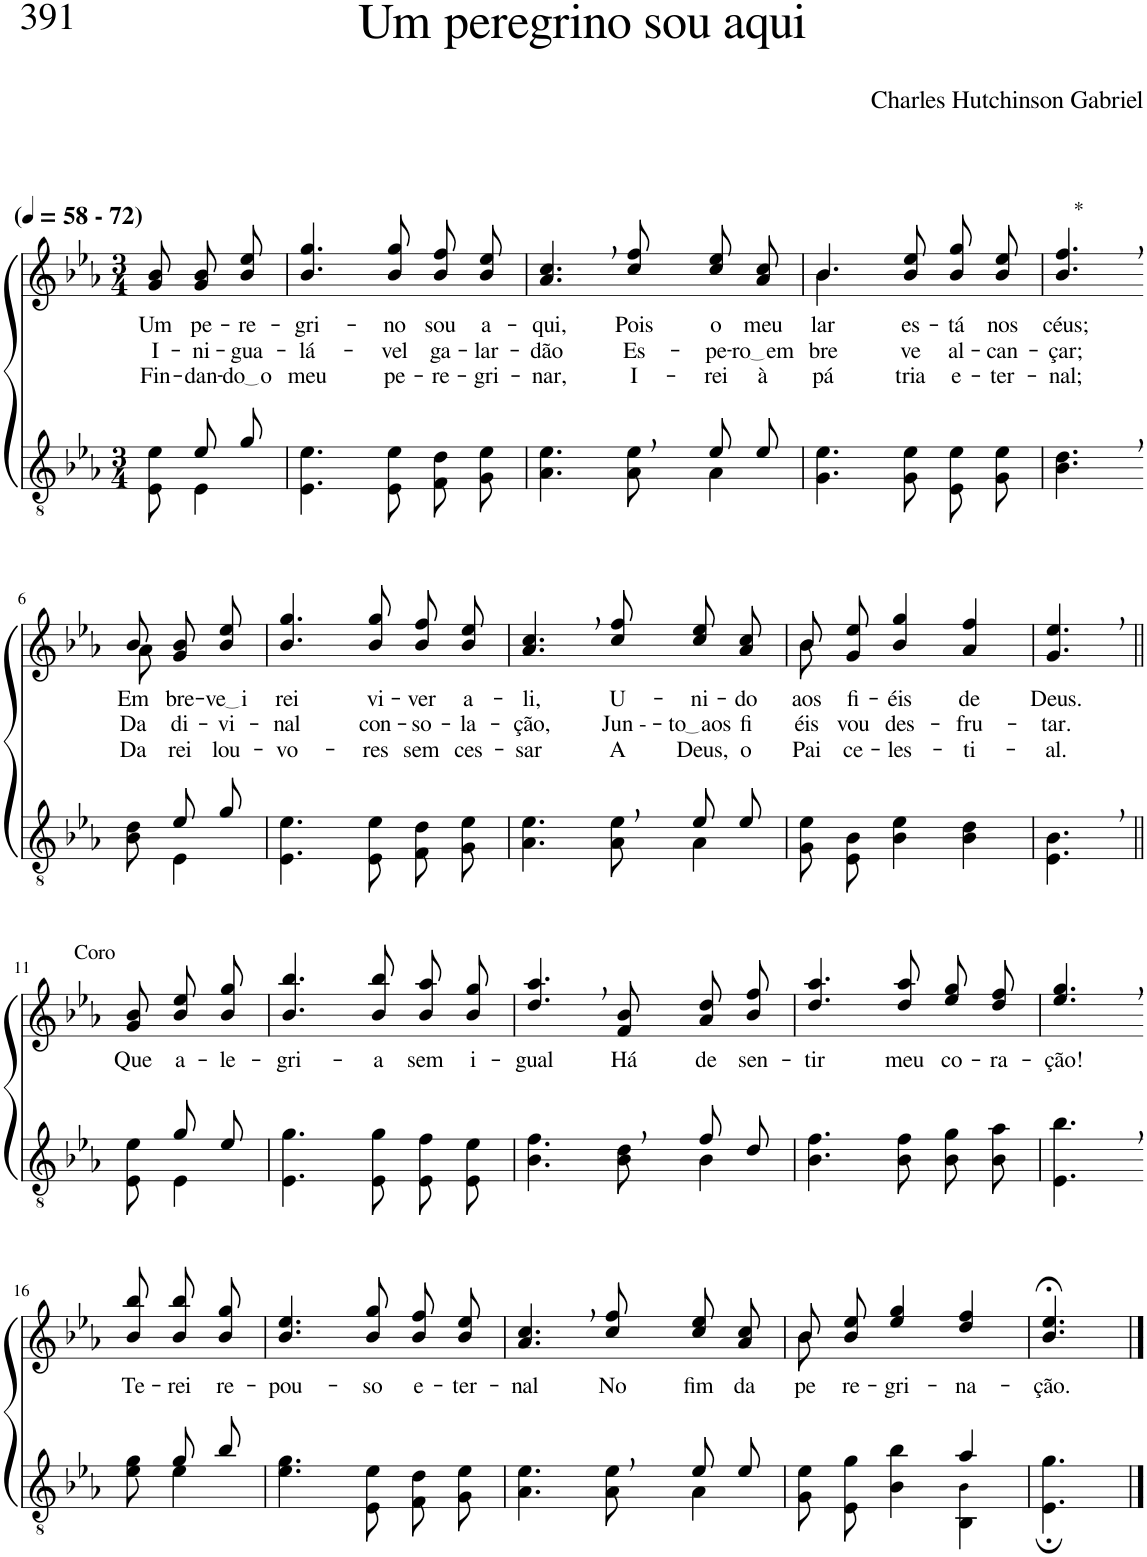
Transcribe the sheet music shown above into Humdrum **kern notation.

**kern	**kern	**text	**text	**text
*part2	*part1	*part1	*part1	*part1
*staff2	*staff1	*staff1	*staff1	*staff1
*I"Parte III e IV	*I"Parte I e II	*	*	*
*clefGv2	*clefG2	*	*	*
*Trd4c7	*Trd4c7	*	*	*
*k[b-e-a-]	*k[b-e-a-]	*	*	*
*M3/4	*M3/4	*	*	*
*MM58	*MM58	*	*	*
=1	=1	=1	=1	=1
*^	*	*	*	*
!	!	!LO:TX:a:B:t=(	!	!	!
!	!	!LO:TX:a:B:t=- 72)	!	!	!
!	!	!	!LO:LY:b	!LO:LY:b	!LO:LY:b
8ryy	8E-\ 8e-\	8g/ 8b-/	Um	I-	Fin-
!	!	!	!LO:LY:b	!LO:LY:b	!LO:LY:b
8e-/L	4E-\	8g\ 8b-\L	pe-	-ni-	-dan-
!	!	!	!LO:LY:b	!LO:LY:b	!LO:LY:b
8g/J	.	8b-\ 8ee-\J	-re-	-gua-	do o
*v	*v	*	*	*	*
=2	=2	=2	=2	=2
!	!	!LO:LY:b	!LO:LY:b	!LO:LY:b
4.E-\ 4.e-\	4.b-/ 4.gg/	-gri-	-lá-	meu
!	!	!LO:LY:b	!LO:LY:b	!LO:LY:b
8E-\ 8e-\	8b-/ 8gg/	-no	-vel	pe-
!	!	!LO:LY:b	!LO:LY:b	!LO:LY:b
8F\ 8d\L	8b-\ 8ff\L	sou	ga-	-re-
!	!	!LO:LY:b	!LO:LY:b	!LO:LY:b
8G\ 8e-\J	8b-\ 8ee-\J	a-	-lar-	-gri-
=3	=3	=3	=3	=3
*^	*	*	*	*
!	!	!	!LO:LY:b	!LO:LY:b	!LO:LY:b
2ryy	4.A-\ 4.e-\	4.a-/, 4.cc/,	-qui,	-dão	-nar,
!	!	!	!LO:LY:b	!LO:LY:b	!LO:LY:b
.	8A-\ 8e-\	8cc/ 8ff/	Pois	Es-	I-
!	!	!	!LO:LY:b	!LO:LY:b	!LO:LY:b
8e-/L	4A-\	8cc\ 8ee-\L	o	-pe-	-rei
!	!	!	!LO:LY:b	!LO:LY:b	!LO:LY:b
8e-/J	.	8a-\ 8cc\J	meu	ro em	à
*v	*v	*	*	*	*
=4	=4	=4	=4	=4
*	*^	*	*	*
!	!	!	!LO:LY:b	!LO:LY:b	!LO:LY:b
4.G\ 4.e-\	4.b-/	4.b-\	lar	bre-	pá-
!	!	!	!LO:LY:b	!LO:LY:b	!LO:LY:b
8G\ 8e-\	8b-/ 8ee-/	4.ryy	es-	-ve	-tria
!	!	!	!LO:LY:b	!LO:LY:b	!LO:LY:b
8E-/ 8e-/L	8b-\ 8gg\L	.	-tá	al-	e-
!	!	!	!LO:LY:b	!LO:LY:b	!LO:LY:b
8G/ 8e-/J	8b-\ 8ee-\J	.	nos	-can-	-ter-
*	*v	*v	*	*	*
=5	=5	=5	=5	=5
!	!LO:TX:a:t=*	!	!	!
!	!	!LO:LY:b	!LO:LY:b	!LO:LY:b
4.B-\, 4.d\,	4.b-/, 4.ff/,	céus;	-çar;	-nal;
!!LO:LB:g=z
=6-	=6-	=6-	=6-	=6-
*^	*^	*	*	*
!	!	!	!	!LO:LY:b	!LO:LY:b	!LO:LY:b
8ryy	8B-\ 8d\	8b-/	8a-\	Em	Da	Da-
!	!	!	!	!LO:LY:b	!LO:LY:b	!LO:LY:b
8e-/L	4E-\	8g\ 8b-\L	4ryy	bre-	di-	-rei
!	!	!	!	!LO:LY:b	!LO:LY:b	!LO:LY:b
8g/J	.	8b-\ 8ee-\J	.	ve i	-vi-	lou-
*v	*v	*	*	*	*	*
*	*v	*v	*	*	*
=7	=7	=7	=7	=7
!	!	!LO:LY:b	!LO:LY:b	!LO:LY:b
4.E-\ 4.e-\	4.b-/ 4.gg/	rei	-nal	-vo-
!	!	!LO:LY:b	!LO:LY:b	!LO:LY:b
8E-\ 8e-\	8b-/ 8gg/	vi-	con-	-res
!	!	!LO:LY:b	!LO:LY:b	!LO:LY:b
8F\ 8d\L	8b-\ 8ff\L	-ver	-so-	sem
!	!	!LO:LY:b	!LO:LY:b	!LO:LY:b
8G\ 8e-\J	8b-\ 8ee-\J	a-	-la-	ces-
=8	=8	=8	=8	=8
*^	*	*	*	*
!	!	!	!LO:LY:b	!LO:LY:b	!LO:LY:b
2ryy	4.A-\ 4.e-\	4.a-/, 4.cc/,	-li,	-ção,	-sar
!	!	!	!LO:LY:b	!LO:LY:b	!LO:LY:b
.	8A-\ 8e-\	8cc/ 8ff/	U-	Jun --	A
!	!	!	!LO:LY:b	!LO:LY:b	!LO:LY:b
8e-/L	4A-\	8cc\ 8ee-\L	-ni-	to aos	Deus,
!	!	!	!LO:LY:b	!LO:LY:b	!LO:LY:b
8e-/J	.	8a-\ 8cc\J	-do	fi-	o
*v	*v	*	*	*	*
=9	=9	=9	=9	=9
*	*^	*	*	*
!	!	!	!LO:LY:b	!LO:LY:b	!LO:LY:b
8G/ 8e-/L	8b-\L	8b-\	aos	-éis	Pai
!	!	!	!LO:LY:b	!LO:LY:b	!LO:LY:b
8E-/ 8B-/J	8g\ 8ee-\J	2ryy	fi-	vou	ce-
!	!	!	!LO:LY:b	!LO:LY:b	!LO:LY:b
4B-\ 4e-\	4b-/ 4gg/	.	-éis	des-	-les-
!	!	!	!LO:LY:b	!LO:LY:b	!LO:LY:b
4B-\ 4d\	4a-/ 4ff/	.	de	-fru-	-ti-
.	.	8ryy	.	.	.
=10	=10	=10	=10	=10	=10
!	!	!	!LO:LY:b	!LO:LY:b	!LO:LY:b
*	*v	*v	*	*	*
4.E-\, 4.B-\,	4.g/, 4.ee-/,	Deus.	-tar.	-al.
!!LO:LB:g=z
=11||	=11||	=11||	=11||	=11||
*^	*	*	*	*
!	!	!LO:TX:a:t=Coro	!	!	!
!	!	!	!LO:LY:b	!	!
8ryy	8E-\ 8e-\	8g/ 8b-/	Que	.	.
!	!	!	!LO:LY:b	!	!
8g/L	4E-\	8b-\ 8ee-\L	a-	.	.
!	!	!	!LO:LY:b	!	!
8e-/J	.	8b-\ 8gg\J	-le-	.	.
*v	*v	*	*	*	*
=12	=12	=12	=12	=12
!	!	!LO:LY:b	!	!
4.E-\ 4.g\	4.b-/ 4.bb-/	-gri-	.	.
!	!	!LO:LY:b	!	!
8E-\ 8g\	8b-/ 8bb-/	-a	.	.
!	!	!LO:LY:b	!	!
8E-/ 8f/L	8b-\ 8aa-\L	sem	.	.
!	!	!LO:LY:b	!	!
8E-/ 8e-/J	8b-\ 8gg\J	i-	.	.
=13	=13	=13	=13	=13
*^	*	*	*	*
!	!	!	!LO:LY:b	!	!
2ryy	4.B-\ 4.f\	4.dd/, 4.aa-/,	-gual	.	.
!	!	!	!LO:LY:b	!	!
.	8B-\ 8d\	8f/ 8b-/	Há	.	.
!	!	!	!LO:LY:b	!	!
8f/L	4B-\	8a-\ 8dd\L	de	.	.
!	!	!	!LO:LY:b	!	!
8d/J	.	8b-\ 8ff\J	sen-	.	.
*v	*v	*	*	*	*
=14	=14	=14	=14	=14
!	!	!LO:LY:b	!	!
4.B-\ 4.f\	4.dd/ 4.aa-/	-tir	.	.
!	!	!LO:LY:b	!	!
8B-\ 8f\	8dd/ 8aa-/	meu	.	.
!	!	!LO:LY:b	!	!
8B-\ 8g\L	8ee-\ 8gg\L	co-	.	.
!	!	!LO:LY:b	!	!
8B-\ 8a-\J	8dd\ 8ff\J	-ra-	.	.
=15	=15	=15	=15	=15
!	!	!LO:LY:b	!	!
4.E-\, 4.b-\,	4.ee-/, 4.gg/,	-ção!	.	.
!!LO:LB:g=z
=16-	=16-	=16-	=16-	=16-
*^	*	*	*	*
!	!	!	!LO:LY:b	!	!
8ryy	8e-\ 8g\	8b-/ 8bb-/	Te-	.	.
!	!	!	!LO:LY:b	!	!
8g/L	4e-\	8b-\ 8bb-\L	-rei	.	.
!	!	!	!LO:LY:b	!	!
8b-/J	.	8b-\ 8gg\J	re-	.	.
*v	*v	*	*	*	*
=17	=17	=17	=17	=17
!	!	!LO:LY:b	!	!
4.e-\ 4.g\	4.b-/ 4.ee-/	-pou-	.	.
!	!	!LO:LY:b	!	!
8E-\ 8e-\	8b-/ 8gg/	-so	.	.
!	!	!LO:LY:b	!	!
8F\ 8d\L	8b-\ 8ff\L	e-	.	.
!	!	!LO:LY:b	!	!
8G\ 8e-\J	8b-\ 8ee-\J	-ter-	.	.
=18	=18	=18	=18	=18
*^	*	*	*	*
!	!	!	!LO:LY:b	!	!
2ryy	4.A-\ 4.e-\	4.a-/, 4.cc/,	-nal	.	.
!	!	!	!LO:LY:b	!	!
.	8A-\ 8e-\	8cc/ 8ff/	No	.	.
!	!	!	!LO:LY:b	!	!
8e-/L	4A-\	8cc\ 8ee-\L	fim	.	.
!	!	!	!LO:LY:b	!	!
8e-/J	.	8a-\ 8cc\J	da	.	.
=19	=19	=19	=19	=19	=19
*	*	*^	*	*	*
!	!	!	!	!LO:LY:b	!	!
2ryy	8G\ 8e-\L	8b-\L	8b-\	pe-	.	.
!	!	!	!	!LO:LY:b	!	!
.	8E-\ 8g\J	8b-\ 8ee-\J	2ryy	-re-	.	.
!	!	!	!	!LO:LY:b	!	!
.	4B-\ 4b-\	4ee-/ 4gg/	.	-gri-	.	.
!	!	!	!	!LO:LY:b	!	!
4a-/	4BB-\ 4B-!\	4dd/ 4ff/	.	-na-	.	.
.	.	.	8ryy	.	.	.
*v	*v	*	*	*	*	*
=20	=20	=20	=20	=20	=20
!	!	!	!LO:LY:b	!	!
*	*v	*v	*	*	*
4.E-\; 4.g\;	4.b-/;< 4.ee-/;<	-ção.	.	.
==	==	==	==	==
*-	*-	*-	*-	*-
